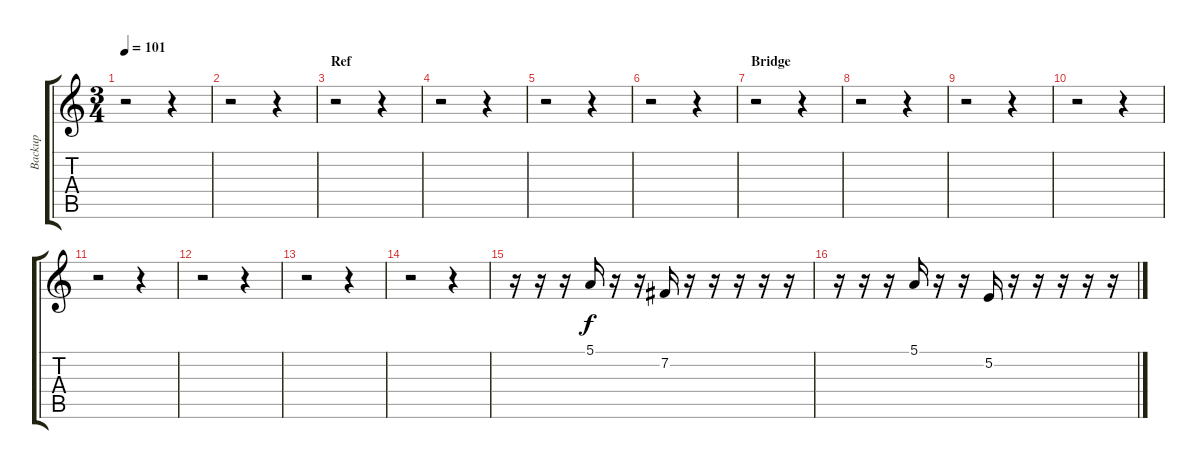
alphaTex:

\track ("Backup" "Backup") {instrument clarinet}
\staff {score tabs}
\tuning (E4 B3 G3 D3 A2 E2) {hide}
\ts (3 4)
\tempo 101
\clef g2
\ks c
r.2{dy f} r.4 |
r.2 r.4 |
\section ("" "Ref")
r.2 r.4 |
r.2 r.4 |
r.2 r.4 |
r.2 r.4 |
\section ("" "Bridge")
r.2 r.4 |
r.2 r.4 |
r.2 r.4 |
r.2 r.4 |
r.2 r.4 |
r.2 r.4 |
r.2 r.4 |
r.2 r.4 |
r.16{volume 10 balance 8} r.16 r.16 5.1.16 r.16 r.16 7.2.16 r.16 r.16 r.16 r.16 r.16 |
r.16 r.16 r.16 5.1.16 r.16 r.16 5.2.16 r.16 r.16 r.16 r.16 r.16
